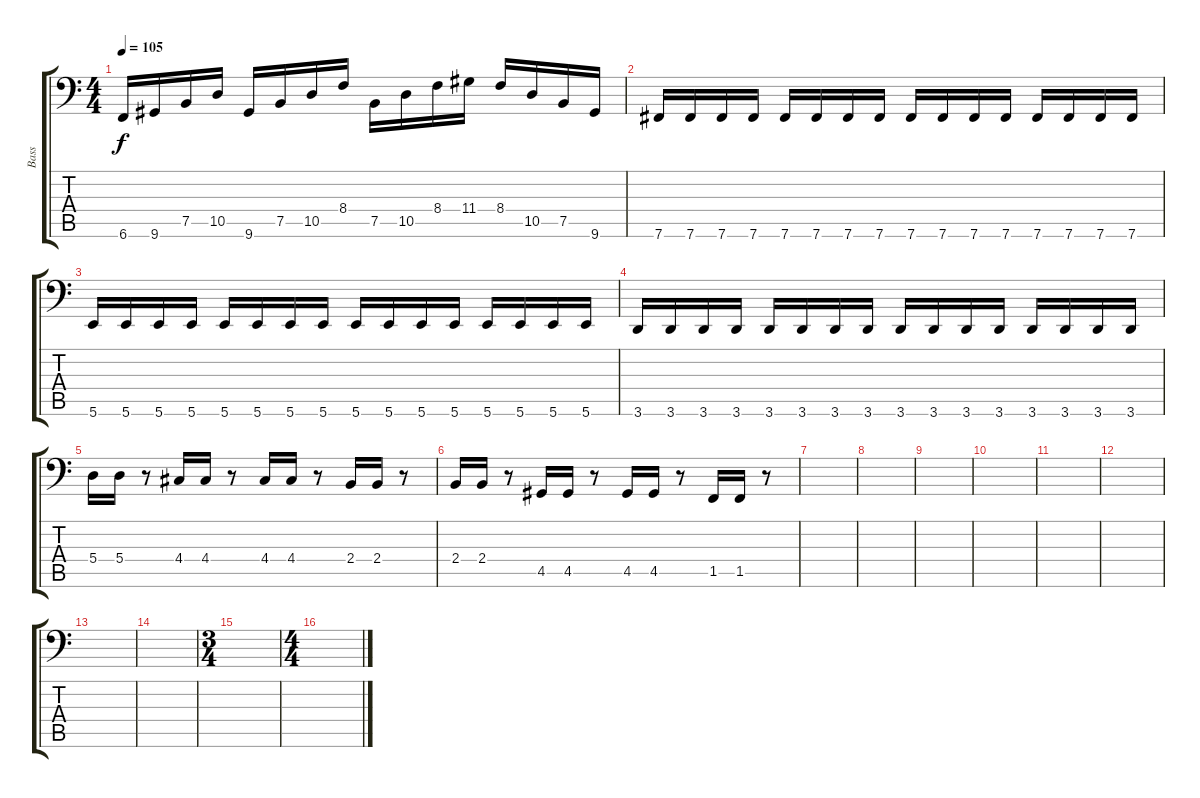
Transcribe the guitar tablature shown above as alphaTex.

\track ("Bass" "Bass") {instrument electricbassfinger}
\staff {score tabs}
\tuning (C3 G2 D2 A1 E1 B0) {hide}
\ts (4 4)
\tempo 105
\clef f4
\ks c
6.6.16{dy f} 9.6.16 7.5.16 10.5.16 9.6.16 7.5.16 10.5.16 8.4.16 7.5.16 10.5.16 8.4.16 11.4.16 8.4.16 10.5.16 7.5.16 9.6.16 |
7.6.16 7.6.16 7.6.16 7.6.16 7.6.16 7.6.16 7.6.16 7.6.16 7.6.16 7.6.16 7.6.16 7.6.16 7.6.16 7.6.16 7.6.16 7.6.16 |
5.6.16 5.6.16 5.6.16 5.6.16 5.6.16 5.6.16 5.6.16 5.6.16 5.6.16 5.6.16 5.6.16 5.6.16 5.6.16 5.6.16 5.6.16 5.6.16 |
3.6.16 3.6.16 3.6.16 3.6.16 3.6.16 3.6.16 3.6.16 3.6.16 3.6.16 3.6.16 3.6.16 3.6.16 3.6.16 3.6.16 3.6.16 3.6.16 |
5.4.16 5.4.16 r.8 4.4.16 4.4.16 r.8 4.4.16 4.4.16 r.8 2.4.16 2.4.16 r.8 |
2.4.16 2.4.16 r.8 4.5.16 4.5.16 r.8 4.5.16 4.5.16 r.8 1.5.16 1.5.16 r.8 |
|
|
|
|
|
|
|
|
\ts (3 4)
|
\ts (4 4)
